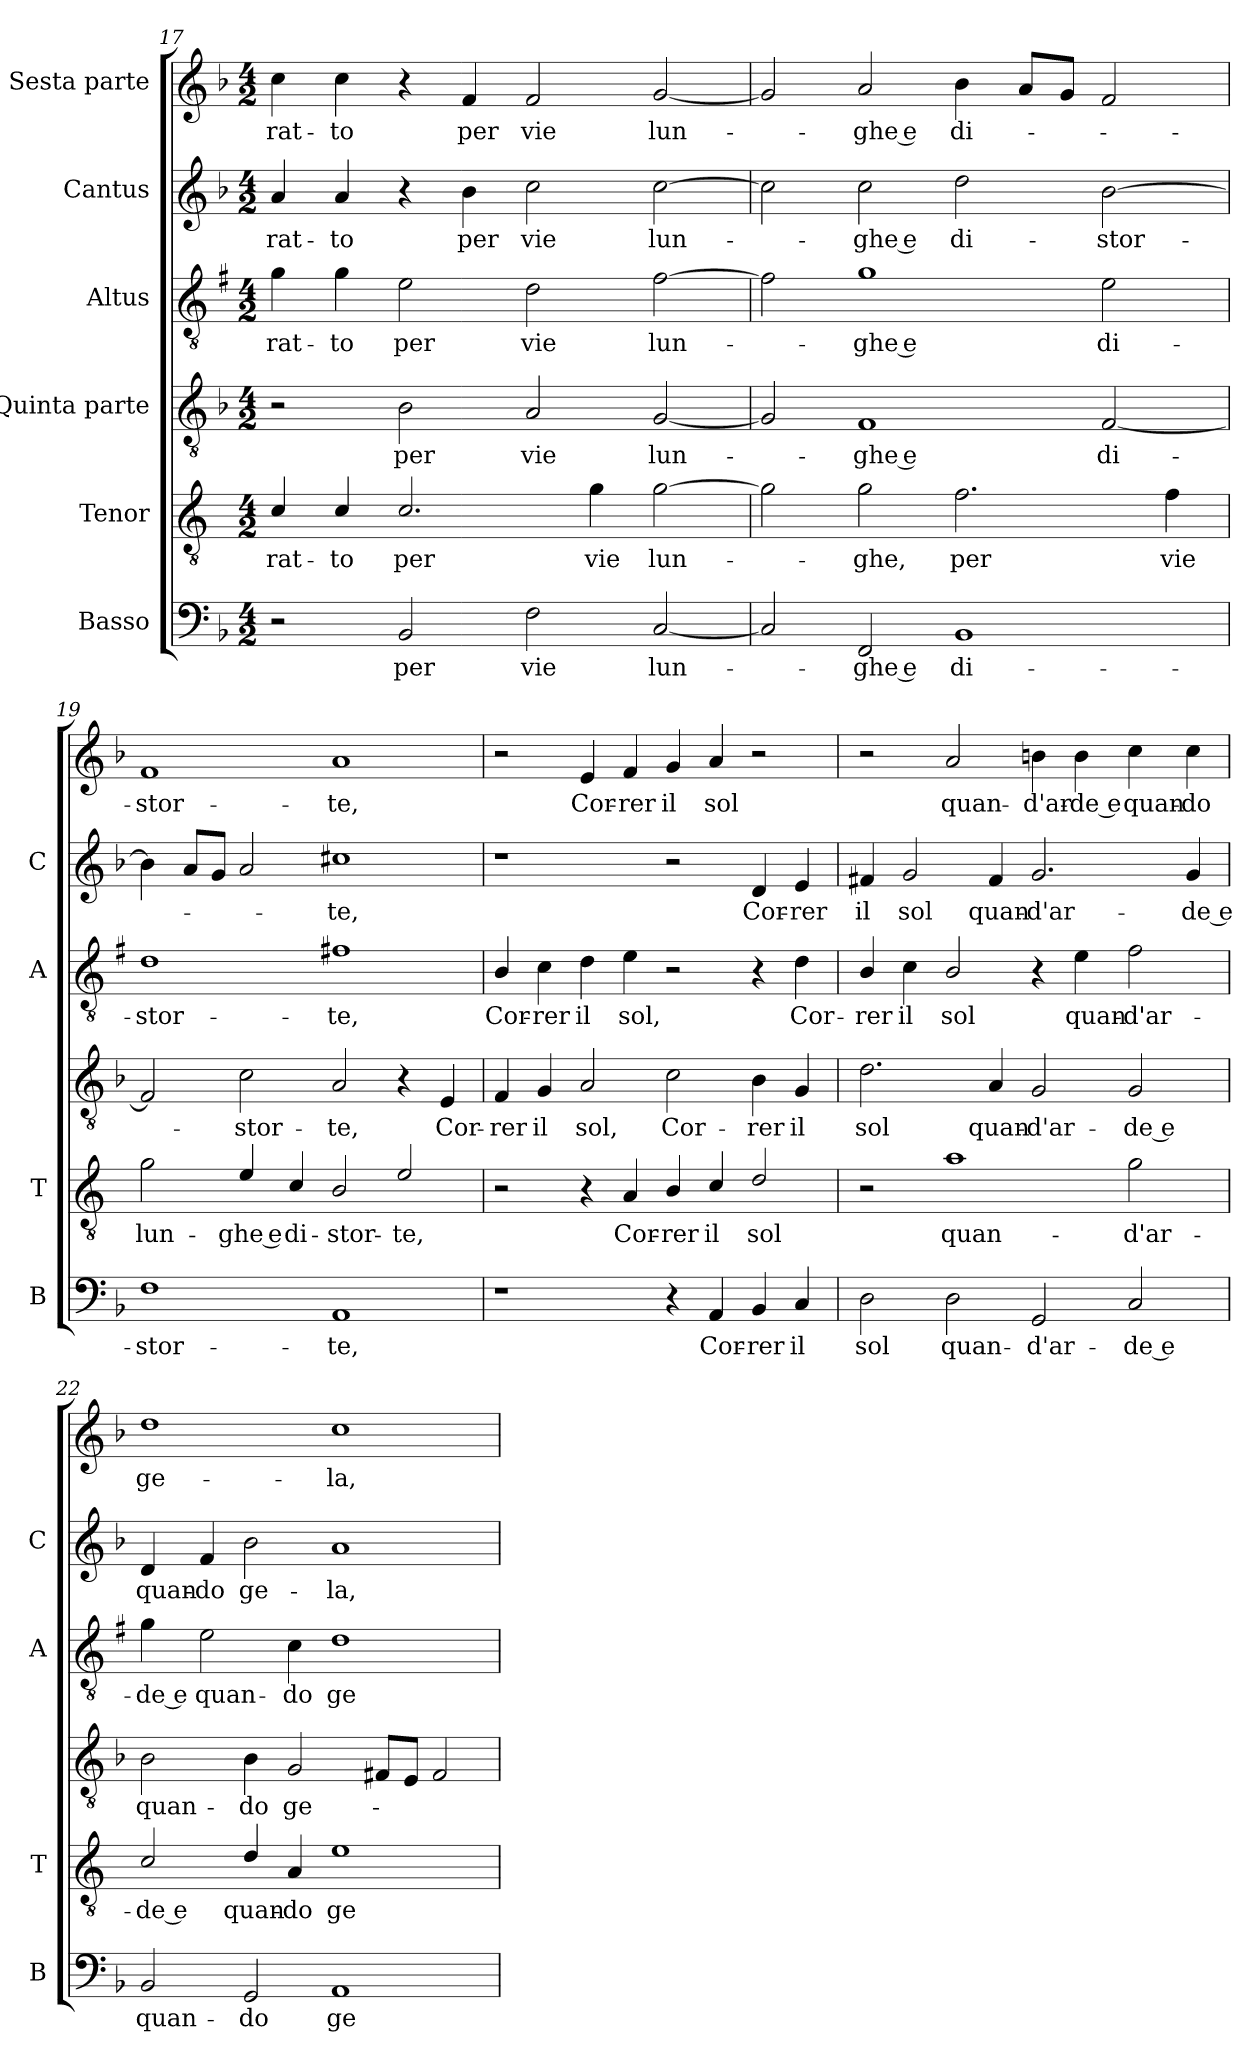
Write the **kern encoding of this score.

**kern	**text	**kern	**text	**kern	**text	**kern	**text	**kern	**text	**kern	**text
*part6	*part6	*part5	*part5	*part4	*part4	*part3	*part3	*part2	*part2	*part1	*part1
*staff6	*staff6	*staff5	*staff5	*staff4	*staff4	*staff3	*staff3	*staff2	*staff2	*staff1	*staff1
*I"Basso	*	*I"Tenor	*	*I"Quinta parte	*	*I"Altus	*	*I"Cantus	*	*I"Sesta parte	*
*I'B	*	*I'T	*	*	*	*I'A	*	*I'C	*	*	*
*clefF4	*	*clefGv2	*	*clefGv2	*	*clefGv2	*	*clefG2	*	*clefG2	*
*	*	*ITrd4c7	*	*	*	*ITrd1c2	*	*	*	*	*
*k[b-]	*	*k[b-]	*	*k[b-]	*	*k[b-]	*	*k[b-]	*	*k[b-]	*
*F:	*	*F:	*	*F:	*	*F:	*	*F:	*	*F:	*
*M4/2	*	*M4/2	*	*M4/2	*	*M4/2	*	*M4/2	*	*M4/2	*
=17	=17	=17	=17	=17	=17	=17	=17	=17	=17	=17	=17
!	!	!	!LO:LY:b	!	!	!	!LO:LY:b	!	!LO:LY:b	!	!LO:LY:b
2r	.	4F/	rat-	2r	.	4f\	rat-	4a/	rat-	4cc\	rat-
!	!	!	!LO:LY:b	!	!	!	!LO:LY:b	!	!LO:LY:b	!	!LO:LY:b
.	.	4F/	-to	.	.	4f\	-to	4a/	-to	4cc\	-to
!	!LO:LY:b	!	!LO:LY:b	!	!LO:LY:b	!	!LO:LY:b	!	!	!	!
2BB-/	per	2.F/	per	2B-\	per	2d\	per	4r	.	4r	.
!	!	!	!	!	!	!	!	!	!LO:LY:b	!	!LO:LY:b
.	.	.	.	.	.	.	.	4b-\	per	4f/	per
!	!LO:LY:b	!	!	!	!LO:LY:b	!	!LO:LY:b	!	!LO:LY:b	!	!LO:LY:b
2F\	vie	.	.	2A/	vie	2c\	vie	2cc\	vie	2f/	vie
!	!	!	!LO:LY:b	!	!	!	!	!	!	!	!
.	.	4c\	vie	.	.	.	.	.	.	.	.
!	!LO:LY:b	!	!LO:LY:b	!	!LO:LY:b	!	!LO:LY:b	!	!LO:LY:b	!	!LO:LY:b
[2C/	lun-	[2c\	lun-	[2G/	lun-	[2e\	lun-	[2cc\	lun-	[2g/	lun-
=18	=18	=18	=18	=18	=18	=18	=18	=18	=18	=18	=18
2C/]	.	2c\]	.	2G/]	.	2e\]	.	2cc\]	.	2g/]	.
!	!LO:LY:b	!	!LO:LY:b	!	!LO:LY:b	!	!LO:LY:b	!	!LO:LY:b	!	!LO:LY:b
2FF/	-ghe e	2c\	-ghe,	1F	-ghe e	1f	-ghe e	2cc\	-ghe e	2a/	-ghe e
!	!LO:LY:b	!	!LO:LY:b	!	!	!	!	!	!LO:LY:b	!	!LO:LY:b
1BB-	di-	2.B-\	per	.	.	.	.	2dd\	di-	4b-\	di-
.	.	.	.	.	.	.	.	.	.	8a/L	.
.	.	.	.	.	.	.	.	.	.	8g/J	.
!	!	!	!	!	!LO:LY:b	!	!LO:LY:b	!	!LO:LY:b	!	!
.	.	.	.	[2F/	di-	2d\	di-	[2b-\	-stor-	2f/	.
!	!	!	!LO:LY:b	!	!	!	!	!	!	!	!
.	.	4B-\	vie	.	.	.	.	.	.	.	.
=19	=19	=19	=19	=19	=19	=19	=19	=19	=19	=19	=19
!	!LO:LY:b	!	!LO:LY:b	!	!	!	!LO:LY:b	!	!	!	!LO:LY:b
1F	-stor-	2c\	lun-	2F/]	.	1c	-stor-	4b-\]	.	1f	-stor-
.	.	.	.	.	.	.	.	8a/L	.	.	.
.	.	.	.	.	.	.	.	8g/J	.	.	.
!	!	!	!LO:LY:b	!	!LO:LY:b	!	!	!	!	!	!
.	.	4A/	-ghe e	2c\	-stor-	.	.	2a/	.	.	.
!	!	!	!LO:LY:b	!	!	!	!	!	!	!	!
.	.	4F/	di-	.	.	.	.	.	.	.	.
!	!LO:LY:b	!	!LO:LY:b	!	!LO:LY:b	!	!LO:LY:b	!	!LO:LY:b	!	!LO:LY:b
1AA	-te,	2E/	-stor-	2A/	-te,	1eni	-te,	1cc#X	-te,	1a	-te,
!	!	!	!LO:LY:b	!	!	!	!	!	!	!	!
.	.	2A/	-te,	4r	.	.	.	.	.	.	.
!	!	!	!	!	!LO:LY:b	!	!	!	!	!	!
.	.	.	.	4E/	Cor-	.	.	.	.	.	.
!!LO:LB:g=z
=20	=20	=20	=20	=20	=20	=20	=20	=20	=20	=20	=20
!	!	!	!	!	!LO:LY:b	!	!LO:LY:b	!	!	!	!
1r	.	2r	.	4F/	-rer	4A/	Cor-	1r	.	2r	.
!	!	!	!	!	!LO:LY:b	!	!LO:LY:b	!	!	!	!
.	.	.	.	4G/	il	4B-\	-rer	.	.	.	.
!	!	!	!	!	!LO:LY:b	!	!LO:LY:b	!	!	!	!LO:LY:b
.	.	4r	.	2A/	sol,	4c\	il	.	.	4e/	Cor-
!	!	!	!LO:LY:b	!	!	!	!LO:LY:b	!	!	!	!LO:LY:b
.	.	4D/	Cor-	.	.	4d\	sol,	.	.	4f/	-rer
!	!	!	!LO:LY:b	!	!LO:LY:b	!	!	!	!	!	!LO:LY:b
4r	.	4E/	-rer	2c\	Cor-	2r	.	2r	.	4g/	il
!	!LO:LY:b	!	!LO:LY:b	!	!	!	!	!	!	!	!LO:LY:b
4AA/	Cor-	4F/	il	.	.	.	.	.	.	4a/	sol
!	!LO:LY:b	!	!LO:LY:b	!	!LO:LY:b	!	!	!	!LO:LY:b	!	!
4BB-/	-rer	2G/	sol	4B-\	-rer	4r	.	4d/	Cor-	2r	.
!	!LO:LY:b	!	!	!	!LO:LY:b	!	!LO:LY:b	!	!LO:LY:b	!	!
4C/	il	.	.	4G/	il	4c\	Cor-	4e/	-rer	.	.
=21	=21	=21	=21	=21	=21	=21	=21	=21	=21	=21	=21
!	!LO:LY:b	!	!	!	!LO:LY:b	!	!LO:LY:b	!	!LO:LY:b	!	!
2D\	sol	2r	.	2.d\	sol	4A/	-rer	4f#X/	il	2r	.
!	!	!	!	!	!	!	!LO:LY:b	!	!LO:LY:b	!	!
.	.	.	.	.	.	4B-\	il	2g/	sol	.	.
!	!LO:LY:b	!	!LO:LY:b	!	!	!	!LO:LY:b	!	!	!	!LO:LY:b
2D\	quan-	1d	quan-	.	.	2A/	sol	.	.	2a/	quan-
!	!	!	!	!	!LO:LY:b	!	!	!	!LO:LY:b	!	!
.	.	.	.	4A/	quan-	.	.	4f#/	quan-	.	.
!	!LO:LY:b	!	!	!	!LO:LY:b	!	!	!	!LO:LY:b	!	!LO:LY:b
2GG/	-d'ar-	.	.	2G/	-d'ar-	4r	.	2.g/	-d'ar-	4bn\	-d'ar-
!	!	!	!	!	!	!	!LO:LY:b	!	!	!	!LO:LY:b
.	.	.	.	.	.	4d\	quan-	.	.	4b\	-de e
!	!LO:LY:b	!	!LO:LY:b	!	!LO:LY:b	!	!LO:LY:b	!	!	!	!LO:LY:b
2C/	-de e	2c\	-d'ar-	2G/	-de e	2e\	-d'ar-	.	.	4cc\	quan-
!	!	!	!	!	!	!	!	!	!LO:LY:b	!	!LO:LY:b
.	.	.	.	.	.	.	.	4g/	-de e	4cc\	-do
=22	=22	=22	=22	=22	=22	=22	=22	=22	=22	=22	=22
!	!LO:LY:b	!	!LO:LY:b	!	!LO:LY:b	!	!LO:LY:b	!	!LO:LY:b	!	!LO:LY:b
2BB-/	quan-	2F/	-de e	2B-\	quan-	4f\	-de e	4d/	quan-	1dd	ge-
!	!	!	!	!	!	!	!LO:LY:b	!	!LO:LY:b	!	!
.	.	.	.	.	.	2d\	quan-	4f/	-do	.	.
!	!LO:LY:b	!	!LO:LY:b	!	!LO:LY:b	!	!	!	!LO:LY:b	!	!
2GG/	-do	4G/	quan-	4B-\	-do	.	.	2b-\	ge-	.	.
!	!	!	!LO:LY:b	!	!LO:LY:b	!	!LO:LY:b	!	!	!	!
.	.	4D/	-do	2G/	ge-	4B-\	-do	.	.	.	.
!	!LO:LY:b	!	!LO:LY:b	!	!	!	!LO:LY:b	!	!LO:LY:b	!	!LO:LY:b
1AA	ge-	1A	ge-	.	.	1c	ge-	1a	-la,	1cc	-la,
.	.	.	.	8F#X/L	.	.	.	.	.	.	.
.	.	.	.	8E/J	.	.	.	.	.	.	.
.	.	.	.	2F#/	.	.	.	.	.	.	.
=	=	=	=	=	=	=	=	=	=	=	=
*-	*-	*-	*-	*-	*-	*-	*-	*-	*-	*-	*-
